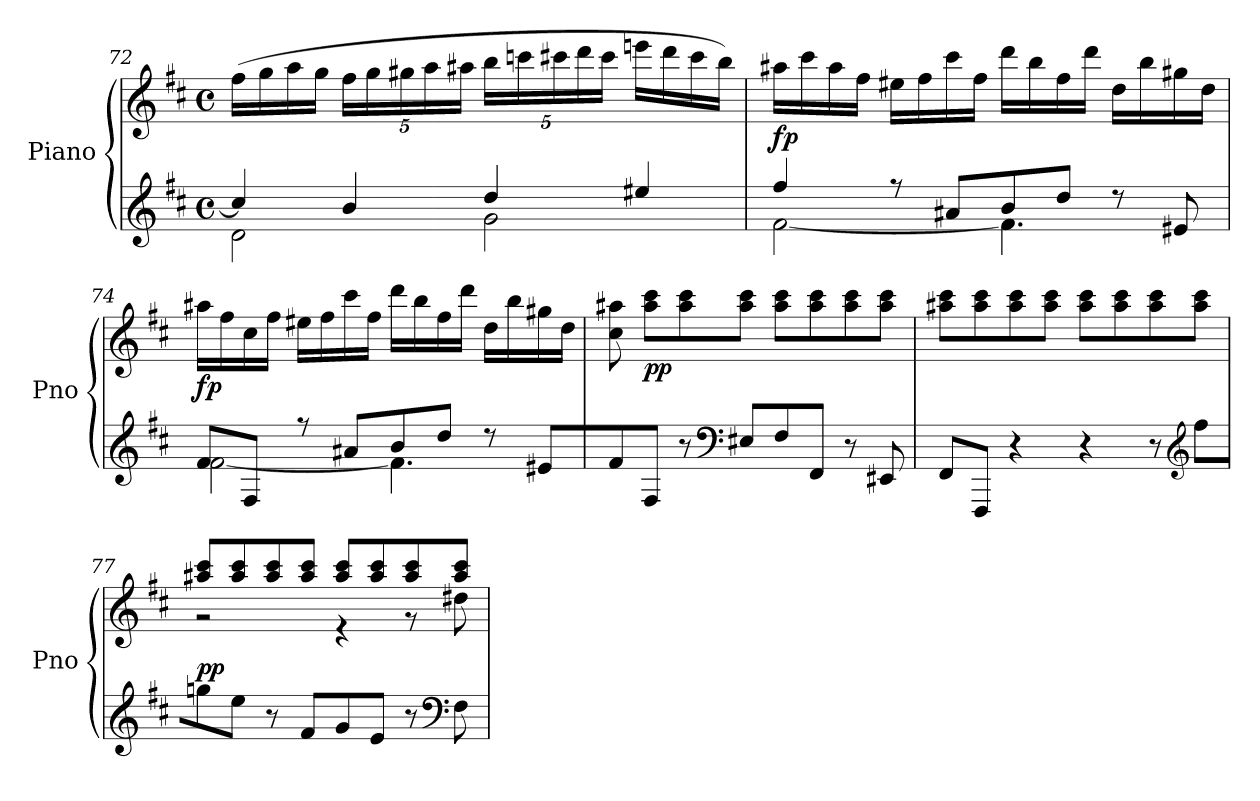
**kern	**kern	**dynam
*part1	*part1	*part1
*staff2	*staff1	*staff1/2
*I"Piano	*	*
*I'Pno	*	*
*clefG2	*clefG2	*
*k[f#c#]	*k[f#c#]	*
*D:	*D:	*
*M4/4	*M4/4	*
*met(c)	*met(c)	*
=72	=72	=72
*^	*	*
4cc/]	2d\	(16ff#\LL	.
.	.	16gg\	.
.	.	16aa\	.
.	.	16gg\JJ	.
*	*	*Xbrackettup	*
4b/	.	20ff#\LL	.
.	.	20gg\	.
.	.	20gg#X\	.
.	.	20aa\	.
.	.	20aa#X\JJ	.
4dd/	2g\	20bb\LL	.
.	.	20cccn\	.
.	.	20ccc#X\	.
.	.	20ddd\	.
.	.	20ccc#\JJ	.
4ee#X/	.	16eeen\LL	.
.	.	16ddd\	.
.	.	16ccc#\	.
.	.	16bb\JJ)	.
!!LO:PB:g=z
=73	=73	=73	=73
!	!	!	!LO:DY:b
4ff#/	[2f#\	16aa#X\LL	fp
.	.	16ccc#\	.
.	.	16aa#\	.
.	.	16ff#\JJ	.
8rff	.	16ee#X\LL	.
.	.	16ff#\	.
8a#X/L	.	16ccc#\	.
.	.	16ff#\JJ	.
8b/	4.f#\]	16ddd\LL	.
.	.	16bb\	.
8dd/J	.	16ff#\	.
.	.	16ddd\JJ	.
8r	.	16dd\LL	.
.	.	16bb\	.
8e#X/	8ryy	16gg#X\	.
.	.	16dd\JJ	.
=74	=74	=74	=74
!	!	!	!LO:DY:b
8f#/L	[2f#\	16aa#X\LL	fp
.	.	16ff#\	.
8F#/J	.	16cc#\	.
.	.	16ff#\JJ	.
8rff	.	16ee#X\LL	.
.	.	16ff#\	.
8a#X/L	.	16ccc#\	.
.	.	16ff#\JJ	.
8b/	4.f#\]	16ddd\LL	.
.	.	16bb\	.
8dd/J	.	16ff#\	.
.	.	16ddd\JJ	.
8r	.	16dd\LL	.
.	.	16bb\	.
8e#X/L	8ryy	16gg#X\	.
.	.	16dd\JJ	.
*v	*v	*	*
=75	=75	=75
8f#/	8cc#\ 8aa#X\	.
!	!	!LO:DY:b
8F#/J	8aa#\ 8ccc#\L	pp
8r	8aa#\ 8ccc#\	.
*clefF4	*	*
8E#X/L	8aa#\ 8ccc#\J	.
8F#/	8aa#\ 8ccc#\L	.
8FF#/J	8aa#\ 8ccc#\	.
8r	8aa#\ 8ccc#\	.
8EE#X/	8aa#\ 8ccc#\J	.
!!LO:LB:g=z
=76	=76	=76
8FF#/L	8aa#X\ 8ccc#\L	.
8FFF#/J	8aa#\ 8ccc#\	.
4r	8aa#\ 8ccc#\	.
.	8aa#\ 8ccc#\J	.
4r	8aa#\ 8ccc#\L	.
.	8aa#\ 8ccc#\	.
8r	8aa#\ 8ccc#\	.
*clefG2	*	*
8ff#\L	8aa#\ 8ccc#\J	.
=77	=77	=77
*	*^	*
!	!	!	!LO:DY:a=2
8ggn\	8aa#X/ 8ccc#/L	2r	pp
8ee\J	8aa#/ 8ccc#/	.	.
8r	8aa#/ 8ccc#/	.	.
8f#/L	8aa#/ 8ccc#/J	.	.
8g/	8aa#/ 8ccc#/L	4r	.
8e/J	8aa#/ 8ccc#/	.	.
8r	8aa#/ 8ccc#/	8r	.
*clefF4	*	*	*
8F#\L	8aa#/ 8ccc#/J	8dd#X\L	.
*	*v	*v	*
=	=	=
*-	*-	*-
